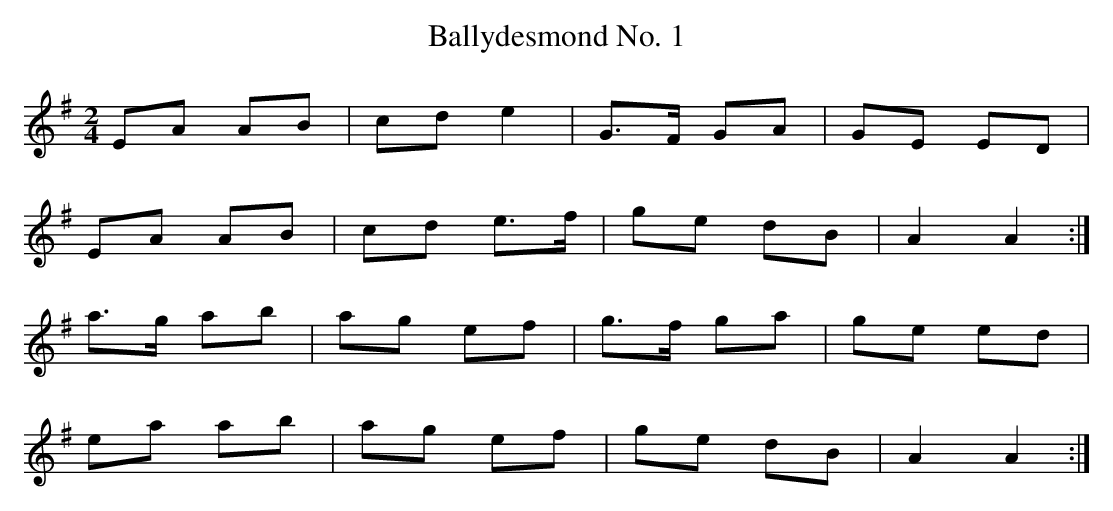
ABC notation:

X:1
T:Ballydesmond No. 1
M:2/4
L:1/8
K:A Dorian
EA AB|cd e2|G>F GA|GE ED|!
EA AB|cd e>f|ge dB|A2 A2:|!
a>g ab|ag ef|g>f ga|ge ed|!
ea ab|ag ef|ge dB|A2 A2:|!
